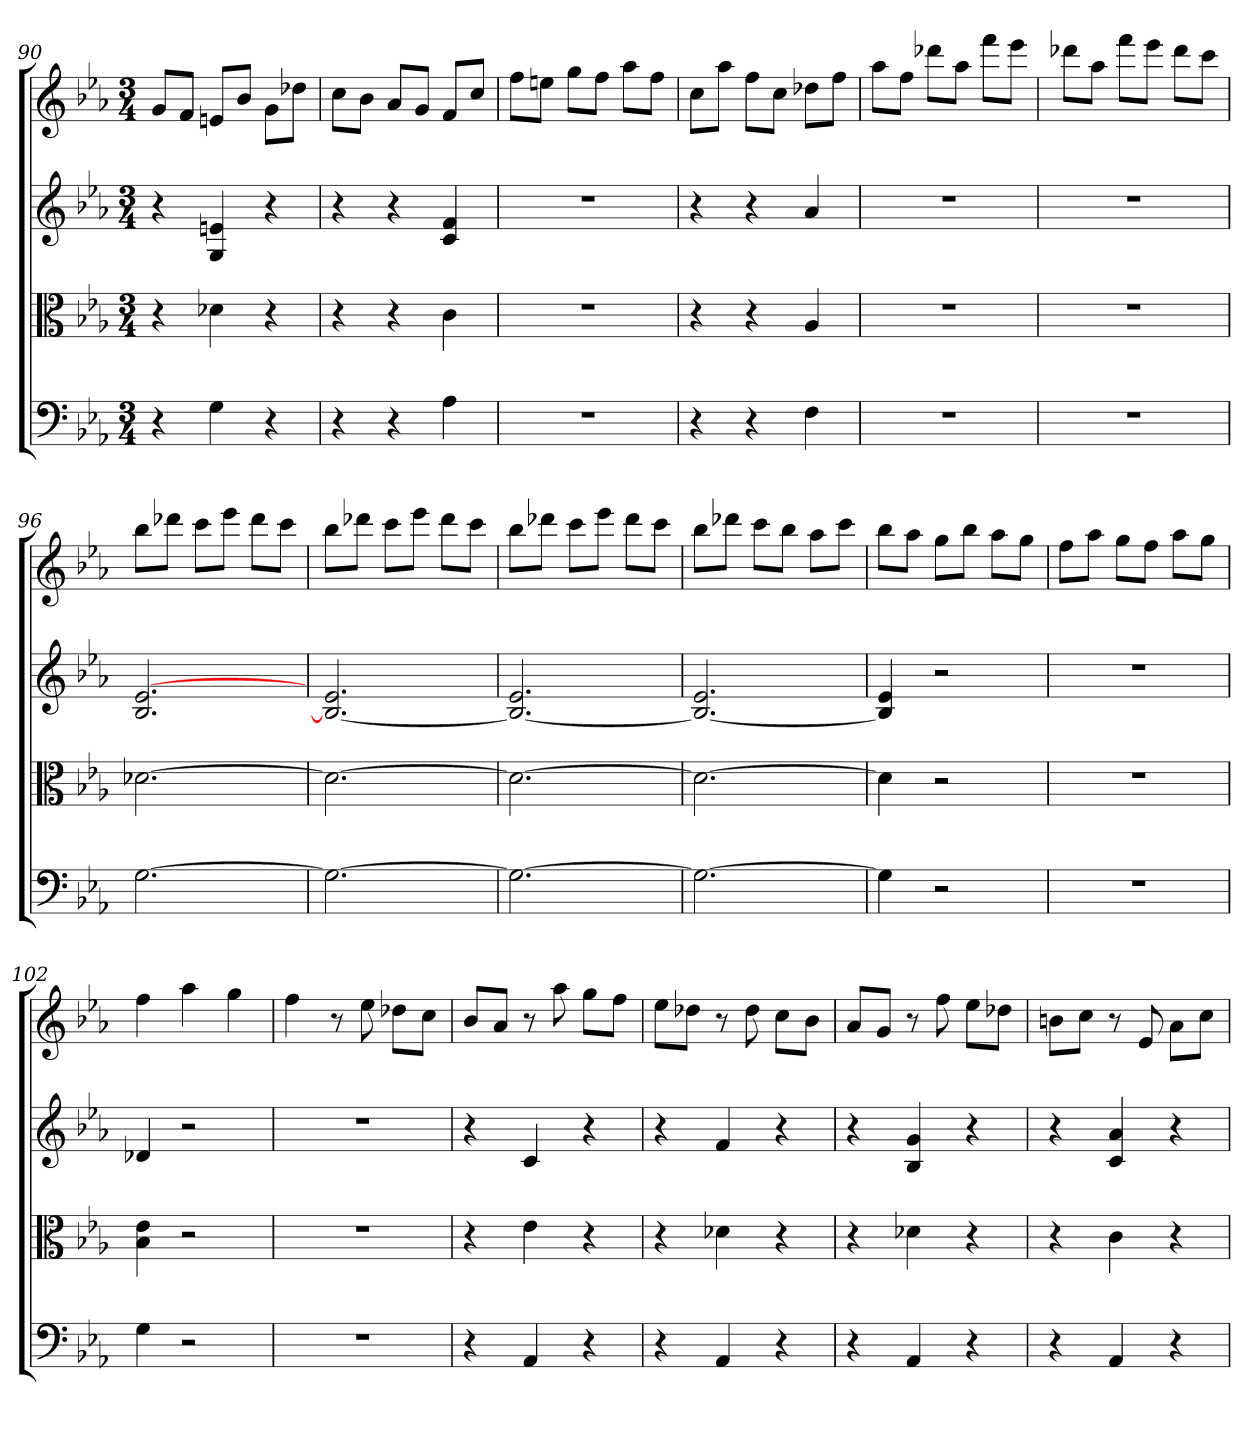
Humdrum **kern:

**kern	**kern	**kern	**kern
*part4	*part3	*part2	*part1
*staff4	*staff3	*staff2	*staff1
*clefF4	*clefC3	*	*
*k[b-e-a-]	*k[b-e-a-]	*k[b-e-a-]	*k[b-e-a-]
*E-:	*E-:	*E-:	*E-:
*M3/4	*M3/4	*M3/4	*M3/4
=90	=90	=90	=90
4r	4r	4r	8gL
.	.	.	8fJ
4G	4d-X	4G 4en	8enL
.	.	.	8b-J
4r	4r	4r	8gL
.	.	.	8dd-XJ
=91	=91	=91	=91
4r	4r	4r	8ccL
.	.	.	8b-J
4r	4r	4r	8a-L
.	.	.	8gJ
4A-	4c	4c 4f	8fL
.	.	.	8ccJ
=92	=92	=92	=92
2.r	2.r	2.r	8ffL
.	.	.	8eenJ
.	.	.	8ggL
.	.	.	8ffJ
.	.	.	8aa-L
.	.	.	8ffJ
=93	=93	=93	=93
4r	4r	4r	8ccL
.	.	.	8aa-J
4r	4r	4r	8ffL
.	.	.	8ccJ
4F	4A-	4a-	8dd-XL
.	.	.	8ffJ
=94	=94	=94	=94
2.r	2.r	2.r	8aa-L
.	.	.	8ffJ
.	.	.	8ddd-XL
.	.	.	8aa-J
.	.	.	8fffL
.	.	.	8eee-J
=95	=95	=95	=95
2.r	2.r	2.r	8ddd-XL
.	.	.	8aa-J
.	.	.	8fffL
.	.	.	8eee-J
.	.	.	8ddd-L
.	.	.	8cccJ
=96	=96	=96	=96
[2.G	[2.d-X	2.B- [2.e-	8bb-L
.	.	.	8ddd-XJ
.	.	.	8cccL
.	.	.	8eee-J
.	.	.	8ddd-L
.	.	.	8cccJ
=97	=97	=97	=97
2.G_	2.d-_	2.B-_ 2.e-	8bb-L
.	.	.	8ddd-XJ
.	.	.	8cccL
.	.	.	8eee-J
.	.	.	8ddd-L
.	.	.	8cccJ
=98	=98	=98	=98
2.G_	2.d-_	2.B-_ 2.e-	8bb-L
.	.	.	8ddd-XJ
.	.	.	8cccL
.	.	.	8eee-J
.	.	.	8ddd-L
.	.	.	8cccJ
=99	=99	=99	=99
2.G_	2.d-_	2.B-_ 2.e-	8bb-L
.	.	.	8ddd-XJ
.	.	.	8cccL
.	.	.	8bb-J
.	.	.	8aa-L
.	.	.	8cccJ
=100	=100	=100	=100
4G]	4d-]	4B-] 4e-	8bb-L
.	.	.	8aa-J
2r	2r	2r	8ggL
.	.	.	8bb-J
.	.	.	8aa-L
.	.	.	8ggJ
=101	=101	=101	=101
2.r	2.r	2.r	8ffL
.	.	.	8aa-J
.	.	.	8ggL
.	.	.	8ffJ
.	.	.	8aa-L
.	.	.	8ggJ
=102	=102	=102	=102
4G	4B- 4e-	4d-X	4ff
2r	2r	2r	4aa-
.	.	.	4gg
=103	=103	=103	=103
2.r	2.r	2.r	4ff
.	.	.	8r
.	.	.	8ee-
.	.	.	8dd-XL
.	.	.	8ccJ
=104	=104	=104	=104
4r	4r	4r	8b-L
.	.	.	8a-J
4AA-	4e-	4c	8r
.	.	.	8aa-
4r	4r	4r	8ggL
.	.	.	8ffJ
=105	=105	=105	=105
4r	4r	4r	8ee-L
.	.	.	8dd-XJ
4AA-	4d-X	4f	8r
.	.	.	8dd-
4r	4r	4r	8ccL
.	.	.	8b-J
=106	=106	=106	=106
4r	4r	4r	8a-L
.	.	.	8gJ
4AA-	4d-X	4B- 4g	8r
.	.	.	8ff
4r	4r	4r	8ee-L
.	.	.	8dd-XJ
=107	=107	=107	=107
4r	4r	4r	8bnL
.	.	.	8ccJ
4AA-	4c	4c 4a-	8r
.	.	.	8e-
4r	4r	4r	8a-L
.	.	.	8ccJ
=	=	=	=
*-	*-	*-	*-
